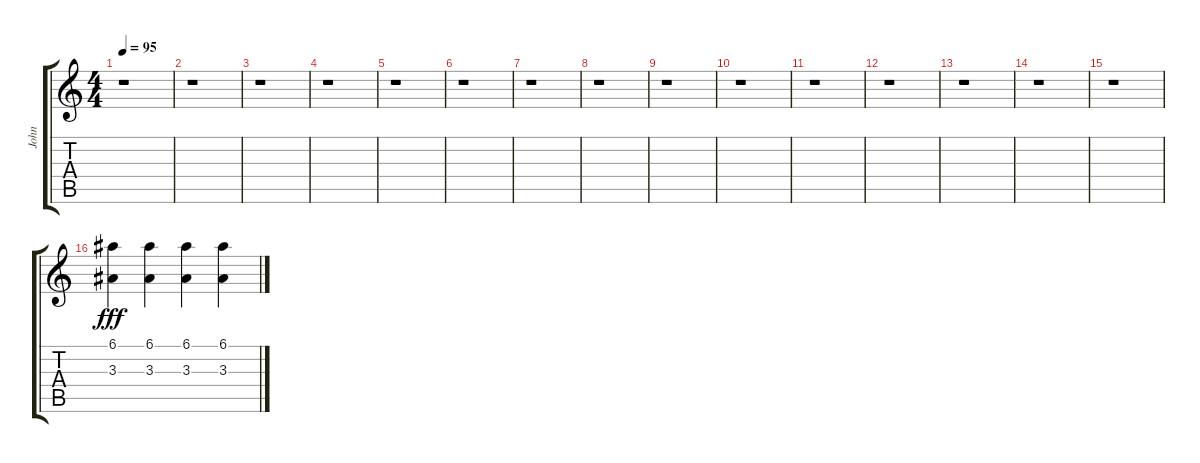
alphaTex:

\track ("John" "John") {instrument acousticguitarsteel}
\staff {score tabs}
\tuning (E4 B3 G3 D3 A2 E2) {hide}
\ts (4 4)
\tempo 95
\clef g2
\ks c
r.1{dy f} |
r.1 |
r.1 |
r.1 |
r.1 |
r.1 |
r.1 |
r.1 |
r.1 |
r.1 |
r.1 |
r.1 |
r.1 |
r.1 |
r.1 |
(6.1 3.3).4{dy fff volume 13 instrument acousticgrandpiano} (6.1 3.3).4 (6.1 3.3).4 (6.1 3.3).4
